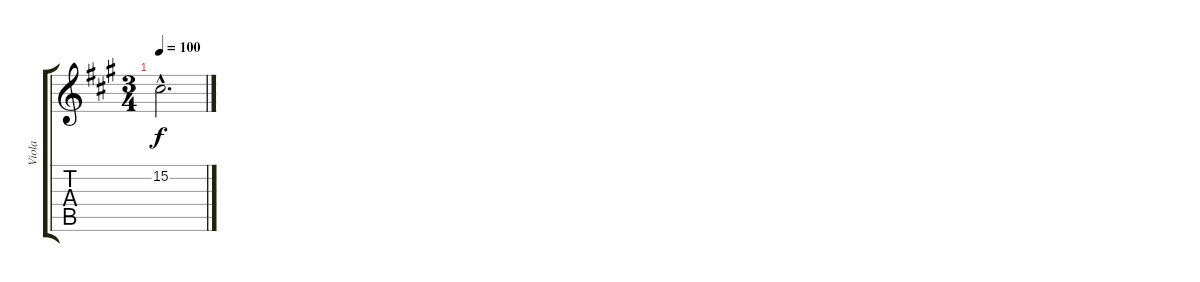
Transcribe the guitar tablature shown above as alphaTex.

\track ("Viola" "Viola") {instrument viola}
\staff {score tabs}
\tuning (Eb4 Bb3 Gb3 Db3 Ab2 Eb2) {hide}
\ts (3 4)
\tempo 100
\clef g2
\ks f#minor
15.2{hac}.2{d dy f}
